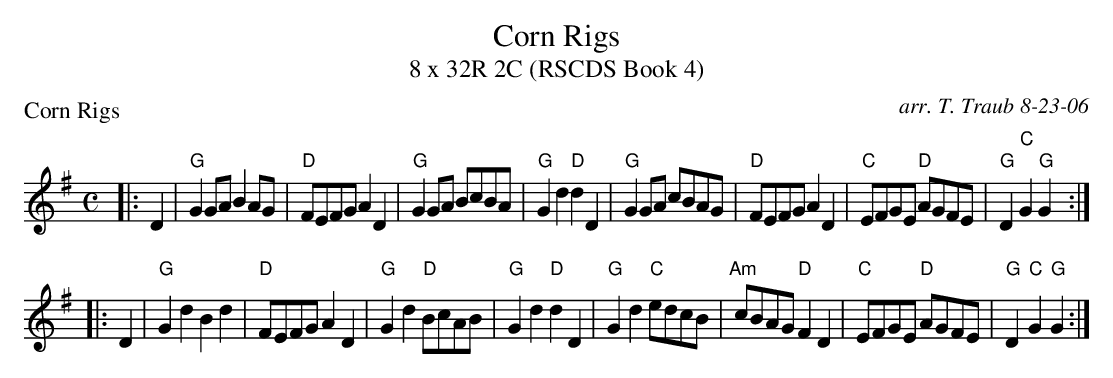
X:1
T: Corn Rigs
T: 8 x 32R 2C (RSCDS Book 4)
P: Corn Rigs
C: arr. T. Traub 8-23-06
M: C
L: 1/8
K: G
|: D2 | "G"G2 GA B2 AG|"D"FEFG A2 D2|"G"G2 GA BcBA|"G"G2 d2 "D"d2 D2|"G"G2 GA cBAG|"D"FEFG A2 D2|"C"EFGE "D"AGFE |"G"D2 "C"G2 "G"G2 :|
|: D2 | "G"G2 d2 B2 d2|"D"FEFG A2 D2|"G"G2 d2 "D"BcAB|"G"G2 d2 "D"d2 D2|"G"G2 d2 "C"edcB|"Am"cBAG "D"F2 D2|"C"EFGE "D"AGFE|"G"D2 "C"G2 "G"G2 :|
